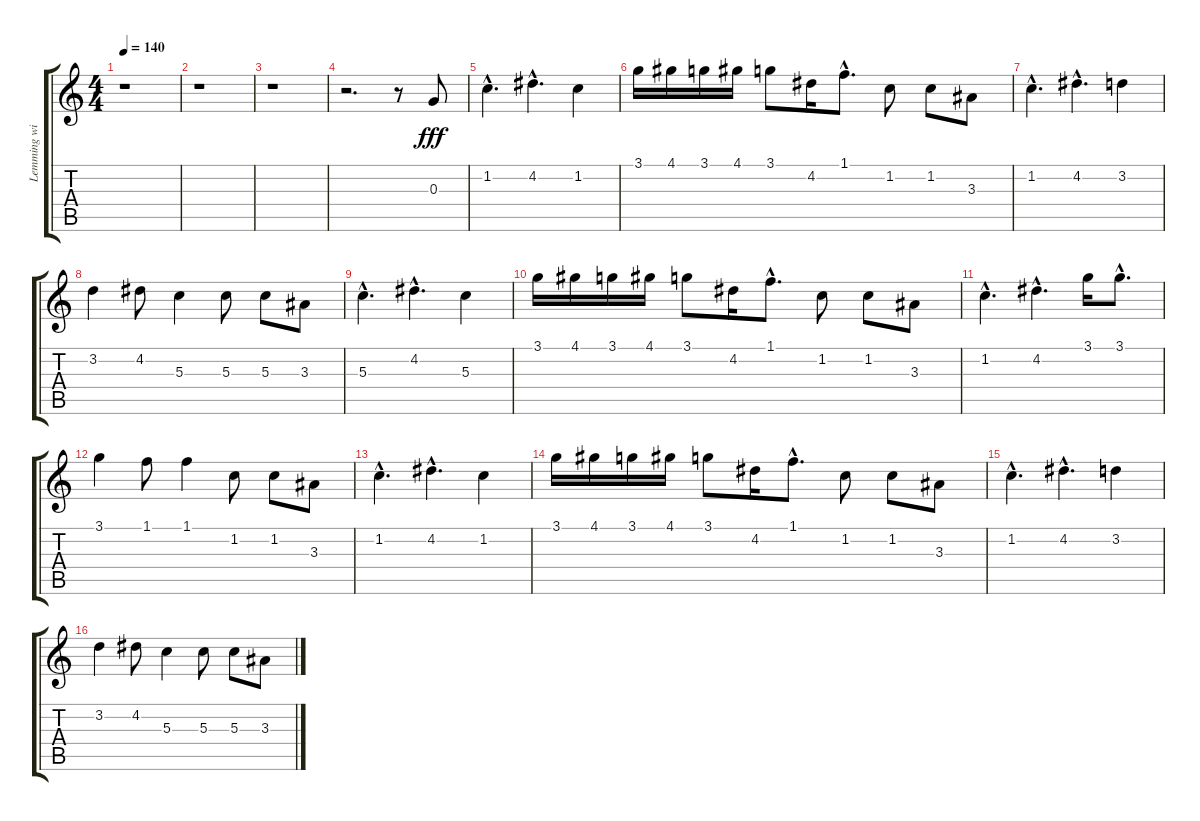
\track ("Lemming with Guitar" "Lemming wi") {instrument distortionguitar}
\staff {score tabs}
\tuning (E4 B3 G3 D3 A2 E2) {hide}
\ts (4 4)
\tempo 140
\clef g2
\ks c
r.1{dy mf} |
r.1 |
r.1 |
r.2{d} r.8 0.3.8{dy fff} |
1.2{hac}.4{d} 4.2{hac}.4{d} 1.2.4 |
3.1.16 4.1.16 3.1.16 4.1.16 3.1.8 4.2.16 1.1{hac}.8{d} 1.2.8 1.2.8 3.3.8 |
1.2{hac}.4{d} 4.2{hac}.4{d} 3.2.4 |
3.2.4 4.2.8 5.3.4 5.3.8 5.3.8 3.3.8 |
5.3{hac}.4{d} 4.2{hac}.4{d} 5.3.4 |
3.1.16 4.1.16 3.1.16 4.1.16 3.1.8 4.2.16 1.1{hac}.8{d} 1.2.8 1.2.8 3.3.8 |
1.2{hac}.4{d} 4.2{hac}.4{d} 3.1.16 3.1{hac}.8{d} |
3.1.4 1.1.8 1.1.4 1.2.8 1.2.8 3.3.8 |
1.2{hac}.4{d} 4.2{hac}.4{d} 1.2.4 |
3.1.16 4.1.16 3.1.16 4.1.16 3.1.8 4.2.16 1.1{hac}.8{d} 1.2.8 1.2.8 3.3.8 |
1.2{hac}.4{d} 4.2{hac}.4{d} 3.2.4 |
3.2.4 4.2.8 5.3.4 5.3.8 5.3.8 3.3.8
